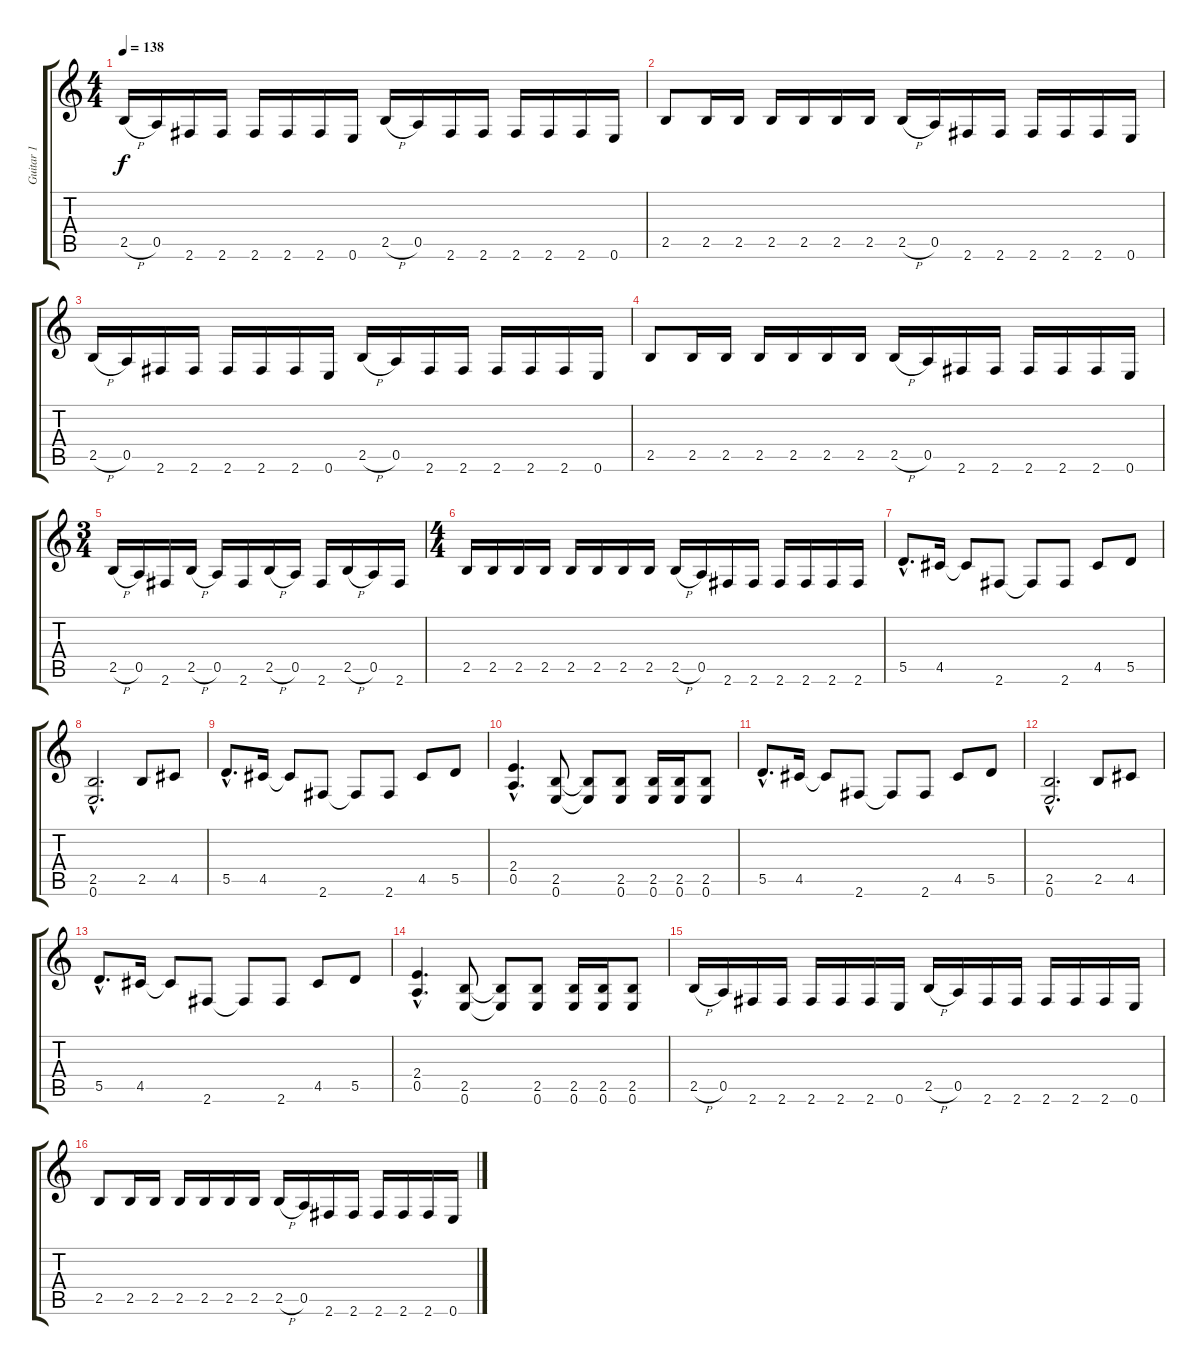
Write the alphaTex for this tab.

\track ("Guitar 1" "Guitar 1") {instrument overdrivenguitar}
\staff {score tabs}
\tuning (E4 B3 G3 D3 A2 E2) {hide}
\ts (4 4)
\tempo 138
\clef g2
\ks c
2.5{h}.16{dy f} 0.5.16 2.6.16 2.6.16 2.6.16 2.6.16 2.6.16 0.6.16 2.5{h}.16 0.5.16 2.6.16 2.6.16 2.6.16 2.6.16 2.6.16 0.6.16 |
2.5.8 2.5.16 2.5.16 2.5.16 2.5.16 2.5.16 2.5.16 2.5{h}.16 0.5.16 2.6.16 2.6.16 2.6.16 2.6.16 2.6.16 0.6.16 |
2.5{h}.16 0.5.16 2.6.16 2.6.16 2.6.16 2.6.16 2.6.16 0.6.16 2.5{h}.16 0.5.16 2.6.16 2.6.16 2.6.16 2.6.16 2.6.16 0.6.16 |
2.5.8 2.5.16 2.5.16 2.5.16 2.5.16 2.5.16 2.5.16 2.5{h}.16 0.5.16 2.6.16 2.6.16 2.6.16 2.6.16 2.6.16 0.6.16 |
\ts (3 4)
2.5{h}.16 0.5.16 2.6.16 2.5{h}.16 0.5.16 2.6.16 2.5{h}.16 0.5.16 2.6.16 2.5{h}.16 0.5.16 2.6.16 |
\ts (4 4)
2.5.16 2.5.16 2.5.16 2.5.16 2.5.16 2.5.16 2.5.16 2.5.16 2.5{h}.16 0.5.16 2.6.16 2.6.16 2.6.16 2.6.16 2.6.16 2.6.16 |
5.5{hac}.8{d} 4.5.16 4.5{t}.8 2.6.8 2.6{t}.8 2.6.8 4.5.8 5.5.8 |
(2.5{hac} 0.6{hac}).2{d} 2.5.8 4.5.8 |
5.5{hac}.8{d} 4.5.16 4.5{t}.8 2.6.8 2.6{t}.8 2.6.8 4.5.8 5.5.8 |
(2.4{hac} 0.5{hac}).4{d} (2.5 0.6).8 (2.5{t} 0.6{t}).8 (2.5 0.6).8 (2.5 0.6).16 (2.5 0.6).16 (2.5 0.6).8 |
5.5{hac}.8{d} 4.5.16 4.5{t}.8 2.6.8 2.6{t}.8 2.6.8 4.5.8 5.5.8 |
(2.5{hac} 0.6{hac}).2{d} 2.5.8 4.5.8 |
5.5{hac}.8{d} 4.5.16 4.5{t}.8 2.6.8 2.6{t}.8 2.6.8 4.5.8 5.5.8 |
(2.4{hac} 0.5{hac}).4{d} (2.5 0.6).8 (2.5{t} 0.6{t}).8 (2.5 0.6).8 (2.5 0.6).16 (2.5 0.6).16 (2.5 0.6).8 |
2.5{h}.16 0.5.16 2.6.16 2.6.16 2.6.16 2.6.16 2.6.16 0.6.16 2.5{h}.16 0.5.16 2.6.16 2.6.16 2.6.16 2.6.16 2.6.16 0.6.16 |
2.5.8 2.5.16 2.5.16 2.5.16 2.5.16 2.5.16 2.5.16 2.5{h}.16 0.5.16 2.6.16 2.6.16 2.6.16 2.6.16 2.6.16 0.6.16
